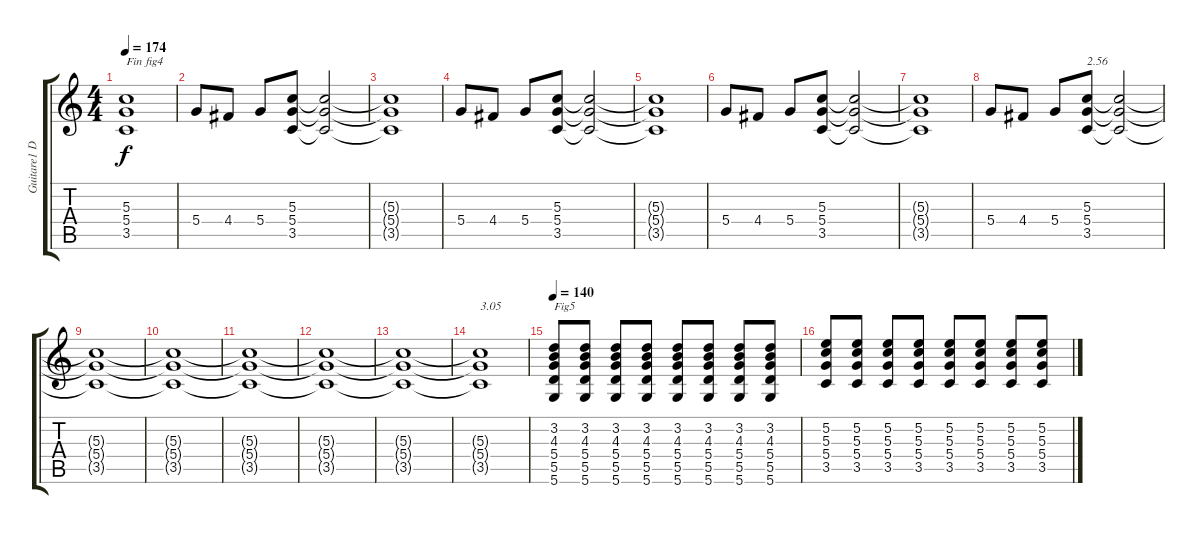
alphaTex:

\track ("Guitare1 Dr-D" "Guitare1 D") {instrument overdrivenguitar}
\staff {score tabs}
\tuning (E4 B3 G3 D3 A2 D2) {hide}
\ts (4 4)
\tempo 174
\clef g2
\ks c
(5.3{t} 5.4{t} 3.5{t}).1{txt "Fin fig4" dy f} |
5.4.8 4.4.8 5.4.8 (5.3 5.4 3.5).8 (5.3{t} 5.4{t} 3.5{t}).2 |
(5.3{t} 5.4{t} 3.5{t}).1 |
5.4.8 4.4.8 5.4.8 (5.3 5.4 3.5).8 (5.3{t} 5.4{t} 3.5{t}).2 |
(5.3{t} 5.4{t} 3.5{t}).1 |
5.4.8 4.4.8 5.4.8 (5.3 5.4 3.5).8 (5.3{t} 5.4{t} 3.5{t}).2 |
(5.3{t} 5.4{t} 3.5{t}).1 |
5.4.8 4.4.8 5.4.8 (5.3 5.4 3.5).8{txt "2.56"} (5.3{t} 5.4{t} 3.5{t}).2 |
(5.3{t} 5.4{t} 3.5{t}).1 |
(5.3{t} 5.4{t} 3.5{t}).1 |
(5.3{t} 5.4{t} 3.5{t}).1 |
(5.3{t} 5.4{t} 3.5{t}).1 |
(5.3{t} 5.4{t} 3.5{t}).1 |
(5.3{t} 5.4{t} 3.5{t}).1{txt "3.05"} |
\tempo 140
(3.2 4.3 5.4 5.5 5.6).8{txt "Fig5 "} (3.2 4.3 5.4 5.5 5.6).8 (3.2 4.3 5.4 5.5 5.6).8 (3.2 4.3 5.4 5.5 5.6).8 (3.2 4.3 5.4 5.5 5.6).8 (3.2 4.3 5.4 5.5 5.6).8 (3.2 4.3 5.4 5.5 5.6).8 (3.2 4.3 5.4 5.5 5.6).8 |
(5.2 5.3 5.4 3.5).8 (5.2 5.3 5.4 3.5).8 (5.2 5.3 5.4 3.5).8 (5.2 5.3 5.4 3.5).8 (5.2 5.3 5.4 3.5).8 (5.2 5.3 5.4 3.5).8 (5.2 5.3 5.4 3.5).8 (5.2 5.3 5.4 3.5).8
